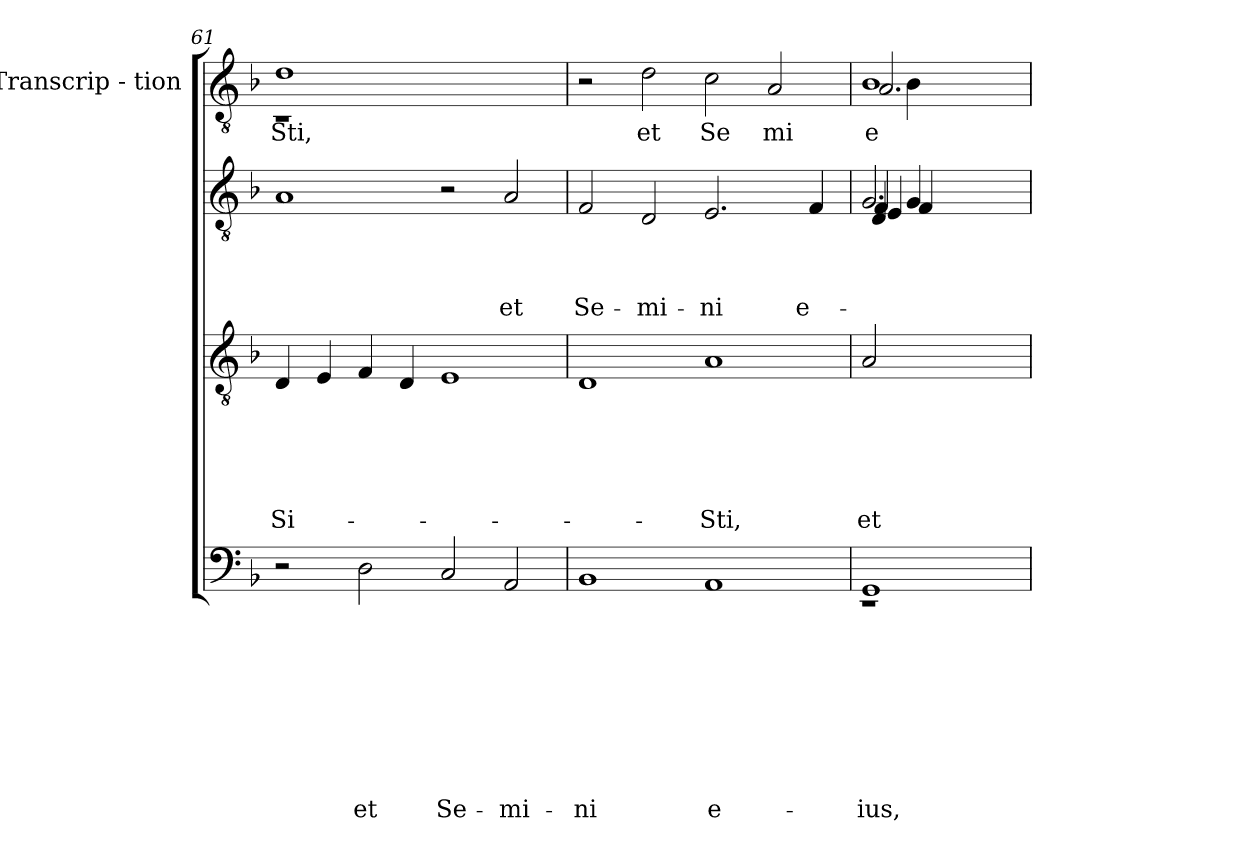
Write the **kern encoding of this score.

**kern	**text	**text	**text	**text	**text	**text	**text	**text	**text	**kern	**text	**text	**text	**text	**text	**text	**kern	**text	**text	**text	**text	**kern	**text
*part4	*part4	*part4	*part4	*part4	*part4	*part4	*part4	*part4	*part4	*part3	*part3	*part3	*part3	*part3	*part3	*part3	*part2	*part2	*part2	*part2	*part2	*part1	*part1
*staff4	*staff4	*staff4	*staff4	*staff4	*staff4	*staff4	*staff4	*staff4	*staff4	*staff3	*staff3	*staff3	*staff3	*staff3	*staff3	*staff3	*staff2	*staff2	*staff2	*staff2	*staff2	*staff1	*staff1
*	*	*	*	*	*	*	*	*	*	*	*	*	*	*	*	*	*	*	*	*	*	*I"Transcrip - tion	*
*	*	*	*	*	*	*	*	*	*	*	*	*	*	*	*	*	*	*	*	*	*	*I'Transcrip - tion	*
!!LO:LB:g=z
*clefF4	*	*	*	*	*	*	*	*	*	*clefGv2	*	*	*	*	*	*	*clefGv2	*	*	*	*	*clefGv2	*
*k[b-]	*	*	*	*	*	*	*	*	*	*k[b-]	*	*	*	*	*	*	*k[b-]	*	*	*	*	*k[b-]	*
*F:	*	*	*	*	*	*	*	*	*	*F:	*	*	*	*	*	*	*F:	*	*	*	*	*F:	*
=61	=61	=61	=61	=61	=61	=61	=61	=61	=61	=61	=61	=61	=61	=61	=61	=61	=61	=61	=61	=61	=61	=61	=61
!	!	!	!	!	!	!	!	!	!	!	!	!	!	!	!	!LO:LY:b	!	!	!	!	!	!	!LO:LY:b
*	*	*	*	*	*	*	*	*	*	*	*	*	*	*	*	*	*	*	*	*	*	*^	*
2r	.	.	.	.	.	.	.	.	.	4D/	.	.	.	.	.	-Si-	1A	.	.	.	.	1d	1rC	Sti,
.	.	.	.	.	.	.	.	.	.	4E/	.	.	.	.	.	.	.	.	.	.	.	.	.	.
!	!	!	!	!	!	!	!	!	!LO:LY:b	!	!	!	!	!	!	!	!	!	!	!	!	!	!	!
2D\	.	.	.	.	.	.	.	.	et	4F/	.	.	.	.	.	.	.	.	.	.	.	.	.	.
.	.	.	.	.	.	.	.	.	.	4D/	.	.	.	.	.	.	.	.	.	.	.	.	.	.
!	!	!	!	!	!	!	!	!	!LO:LY:b	!	!	!	!	!	!	!	!	!	!	!	!	!	!	!
2C/	.	.	.	.	.	.	.	.	Se-	1E	.	.	.	.	.	.	2r	.	.	.	.	1ryy	1ryy	.
!	!	!	!	!	!	!	!	!	!LO:LY:b	!	!	!	!	!	!	!	!	!	!	!	!LO:LY:b	!	!	!
2AA/	.	.	.	.	.	.	.	.	-mi-	.	.	.	.	.	.	.	2A/	.	.	.	et	.	.	.
*	*	*	*	*	*	*	*	*	*	*	*	*	*	*	*	*	*	*	*	*	*	*v	*v	*
=62	=62	=62	=62	=62	=62	=62	=62	=62	=62	=62	=62	=62	=62	=62	=62	=62	=62	=62	=62	=62	=62	=62	=62
!	!	!	!	!	!	!	!	!	!LO:LY:b	!	!	!	!	!	!	!	!	!	!	!	!LO:LY:b	!	!
1BB-	.	.	.	.	.	.	.	.	-ni	1D	.	.	.	.	.	.	2F/	.	.	.	Se-	2r	.
!	!	!	!	!	!	!	!	!	!	!	!	!	!	!	!	!	!	!	!	!	!LO:LY:b	!	!LO:LY:b
.	.	.	.	.	.	.	.	.	.	.	.	.	.	.	.	.	2D/	.	.	.	-mi-	2d\	et
!	!	!	!	!	!	!	!	!	!LO:LY:b	!	!	!	!	!	!	!LO:LY:b	!	!	!	!	!LO:LY:b	!	!LO:LY:b
1AA	.	.	.	.	.	.	.	.	e-	1A	.	.	.	.	.	-Sti,	2.E/	.	.	.	-ni	2c\	Se
!	!	!	!	!	!	!	!	!	!	!	!	!	!	!	!	!	!	!	!	!	!	!	!LO:LY:b
.	.	.	.	.	.	.	.	.	.	.	.	.	.	.	.	.	.	.	.	.	.	2A/	mi
!	!	!	!	!	!	!	!	!	!	!	!	!	!	!	!	!	!	!	!	!	!LO:LY:b	!	!
.	.	.	.	.	.	.	.	.	.	.	.	.	.	.	.	.	4F/	.	.	.	e-	.	.
=63	=63	=63	=63	=63	=63	=63	=63	=63	=63	=63	=63	=63	=63	=63	=63	=63	=63	=63	=63	=63	=63	=63	=63
!	!	!	!	!	!	!	!	!	!LO:LY:b	!	!	!	!	!	!	!LO:LY:b	!	!	!	!	!	!	!LO:LY:b
*^	*	*	*	*	*	*	*	*	*	*	*	*	*	*	*	*	*^	*	*	*	*	*^	*
*	*	*	*	*	*	*	*	*	*	*	*	*	*	*	*	*	*	*	*^	*	*	*	*	*	*	*
*	*	*	*	*	*	*	*	*	*	*	*	*	*	*	*	*	*	*	*	*^	*	*	*	*	*	*	*
!	!	!	!	!	!	!	!	!	!	!	!	!	!	!	!	!	!	!	!	!	!	!	!	!	!	!	!	!LO:LY:b
*	*	*	*	*	*	*	*	*	*	*	*	*	*	*	*	*	*	*	*	*	*	*	*	*	*	*	*^	*
1GG	1rEE	.	.	.	.	.	.	.	.	-ius,	2A/	.	.	.	.	.	et	2.G/	4F/	4D/	4E/	.	.	.	.	1B-	2.A/	4ryy	e
.	.	.	.	.	.	.	.	.	.	.	.	.	.	.	.	.	.	.	4G/	4ryy	4F/	.	.	.	.	.	.	4B-\	.
.	.	.	.	.	.	.	.	.	.	.	2ryy	.	.	.	.	.	.	.	4ryy	2ryy	4ryy	.	.	.	.	.	.	2ryy	.
.	.	.	.	.	.	.	.	.	.	.	.	.	.	.	.	.	.	4ryy	4ryy	.	4ryy	.	.	.	.	.	4ryy	.	.
*	*	*	*	*	*	*	*	*	*	*	*	*	*	*	*	*	*	*v	*v	*v	*v	*	*	*	*	*	*	*	*
*v	*v	*	*	*	*	*	*	*	*	*	*	*	*	*	*	*	*	*	*	*	*	*	*v	*v	*v	*
=	=	=	=	=	=	=	=	=	=	=	=	=	=	=	=	=	=	=	=	=	=	=	=
*-	*-	*-	*-	*-	*-	*-	*-	*-	*-	*-	*-	*-	*-	*-	*-	*-	*-	*-	*-	*-	*-	*-	*-
